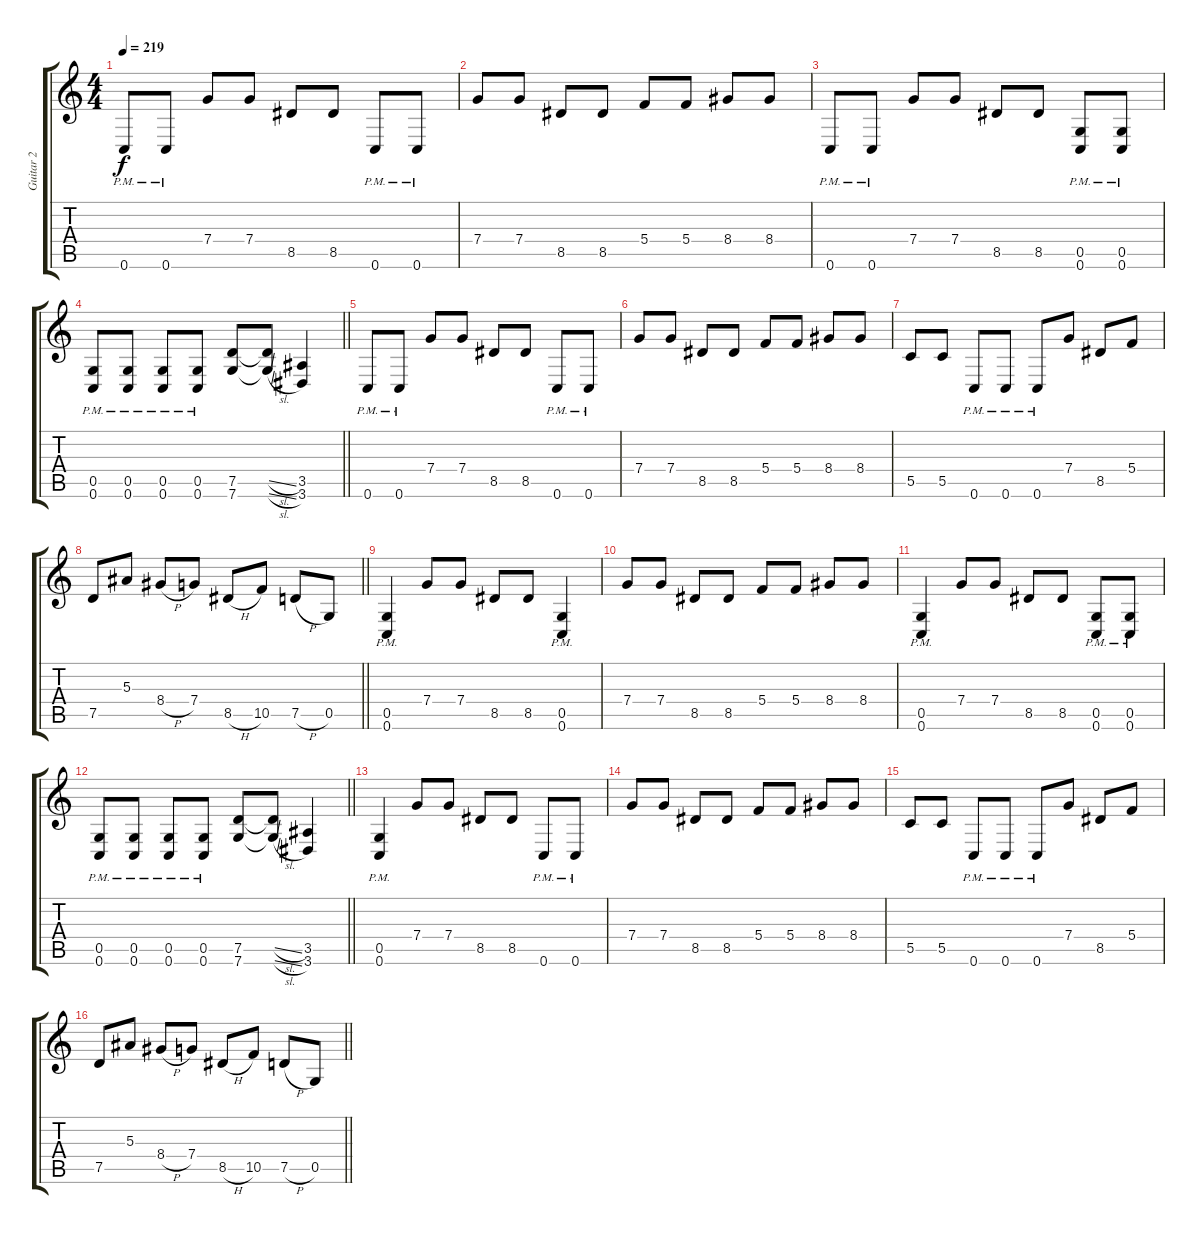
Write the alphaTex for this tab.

\track ("Guitar 2" "Guitar 2") {instrument distortionguitar}
\staff {score tabs}
\tuning (D4 A3 F3 C3 G2 C2) {hide}
\ts (4 4)
\section ("" "")
\tempo 219
\clef g2
\ks c
0.6{pm}.8{dy f} 0.6{pm}.8 7.4.8 7.4.8 8.5.8 8.5.8 0.6{pm}.8 0.6{pm}.8 |
7.4.8 7.4.8 8.5.8 8.5.8 5.4.8 5.4.8 8.4.8 8.4.8 |
0.6{pm}.8 0.6{pm}.8 7.4.8 7.4.8 8.5.8 8.5.8 (0.5{pm} 0.6{pm}).8 (0.5{pm} 0.6{pm}).8 |
\barLineRight lightlight
(0.5{pm} 0.6{pm}).8 (0.5{pm} 0.6{pm}).8 (0.5{pm} 0.6{pm}).8 (0.5{pm} 0.6{pm}).8 (7.5 7.6).8 (7.5{sl t} 7.6{sl t}).8 (3.5 3.6).4 |
0.6{pm}.8 0.6{pm}.8 7.4.8 7.4.8 8.5.8 8.5.8 0.6{pm}.8 0.6{pm}.8 |
7.4.8 7.4.8 8.5.8 8.5.8 5.4.8 5.4.8 8.4.8 8.4.8 |
5.5.8 5.5.8 0.6{pm}.8 0.6{pm}.8 0.6{pm}.8 7.4.8 8.5.8 5.4.8 |
\barLineRight lightlight
7.5.8 5.3.8 8.4{h}.8 7.4.8 8.5{h}.8 10.5.8 7.5{h}.8 0.5.8 |
\section ("" "")
(0.5{pm} 0.6{pm}).4 7.4.8 7.4.8 8.5.8 8.5.8 (0.5{pm} 0.6{pm}).4 |
7.4.8 7.4.8 8.5.8 8.5.8 5.4.8 5.4.8 8.4.8 8.4.8 |
(0.5{pm} 0.6{pm}).4 7.4.8 7.4.8 8.5.8 8.5.8 (0.5{pm} 0.6{pm}).8 (0.5{pm} 0.6{pm}).8 |
\barLineRight lightlight
(0.5{pm} 0.6{pm}).8 (0.5{pm} 0.6{pm}).8 (0.5{pm} 0.6{pm}).8 (0.5{pm} 0.6{pm}).8 (7.5 7.6).8 (7.5{sl t} 7.6{sl t}).8 (3.5 3.6).4 |
(0.5{pm} 0.6{pm}).4 7.4.8 7.4.8 8.5.8 8.5.8 0.6{pm}.8 0.6{pm}.8 |
7.4.8 7.4.8 8.5.8 8.5.8 5.4.8 5.4.8 8.4.8 8.4.8 |
5.5.8 5.5.8 0.6{pm}.8 0.6{pm}.8 0.6{pm}.8 7.4.8 8.5.8 5.4.8 |
\barLineRight lightlight
7.5.8 5.3.8 8.4{h}.8 7.4.8 8.5{h}.8 10.5.8 7.5{h}.8 0.5.8
